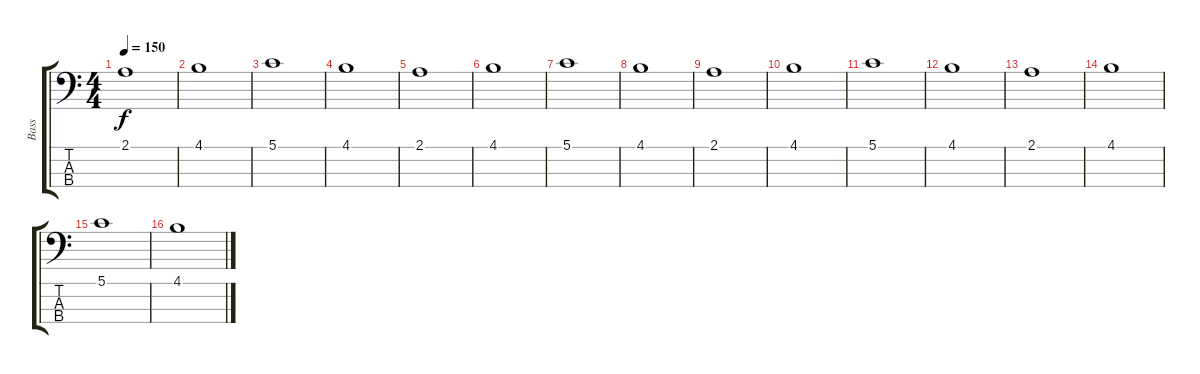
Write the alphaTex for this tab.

\track ("Bass" "Bass") {instrument fretlessbass}
\staff {score tabs}
\tuning (G2 D2 A1 E1) {hide}
\ts (4 4)
\tempo 150
\clef f4
\ks c
2.1.1{dy f} |
4.1.1 |
5.1.1 |
4.1.1 |
2.1.1 |
4.1.1 |
5.1.1 |
4.1.1 |
2.1.1 |
4.1.1 |
5.1.1 |
4.1.1 |
2.1.1 |
4.1.1 |
5.1.1 |
4.1.1
